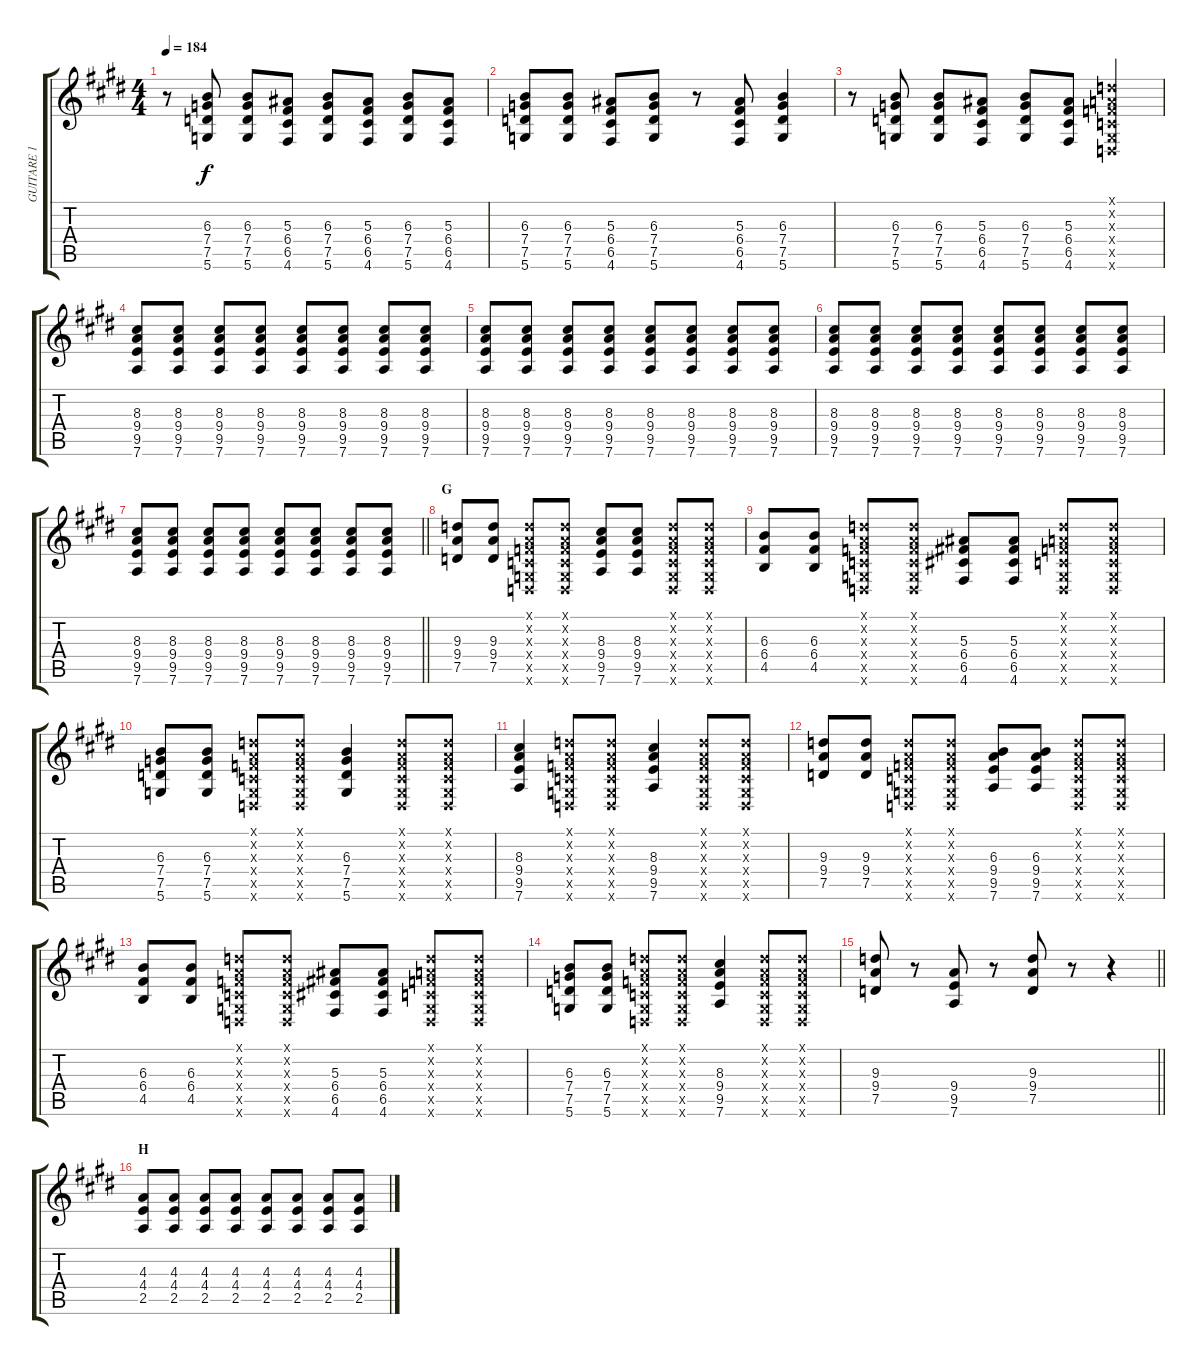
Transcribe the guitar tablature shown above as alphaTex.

\track ("GUITARE 1" "GUITARE 1") {instrument distortionguitar}
\staff {score tabs}
\tuning (D4 A3 F3 C3 G2 D2) {hide}
\ts (4 4)
\tempo 184
\clef g2
\ks e
r.8{dy f} (6.3 7.4 7.5 5.6).8 (6.3 7.4 7.5 5.6).8 (5.3 6.4 6.5 4.6).8 (6.3 7.4 7.5 5.6).8 (5.3 6.4 6.5 4.6).8 (6.3 7.4 7.5 5.6).8 (5.3 6.4 6.5 4.6).8 |
(6.3 7.4 7.5 5.6).8 (6.3 7.4 7.5 5.6).8 (5.3 6.4 6.5 4.6).8 (6.3 7.4 7.5 5.6).8 r.8 (5.3 6.4 6.5 4.6).8 (6.3 7.4 7.5 5.6).4 |
r.8 (6.3 7.4 7.5 5.6).8 (6.3 7.4 7.5 5.6).8 (5.3 6.4 6.5 4.6).8 (6.3 7.4 7.5 5.6).8 (5.3 6.4 6.5 4.6).8 (0.1{x} 0.2{x} 0.3{x} 0.4{x} 0.5{x} 0.6{x}).4 |
(8.3 9.4 9.5 7.6).8{volume 8 instrument distortionguitar} (8.3 9.4 9.5 7.6).8 (8.3 9.4 9.5 7.6).8 (8.3 9.4 9.5 7.6).8 (8.3 9.4 9.5 7.6).8 (8.3 9.4 9.5 7.6).8 (8.3 9.4 9.5 7.6).8 (8.3 9.4 9.5 7.6).8 |
(8.3 9.4 9.5 7.6).8 (8.3 9.4 9.5 7.6).8 (8.3 9.4 9.5 7.6).8 (8.3 9.4 9.5 7.6).8 (8.3 9.4 9.5 7.6).8 (8.3 9.4 9.5 7.6).8 (8.3 9.4 9.5 7.6).8 (8.3 9.4 9.5 7.6).8 |
(8.3 9.4 9.5 7.6).8 (8.3 9.4 9.5 7.6).8 (8.3 9.4 9.5 7.6).8 (8.3 9.4 9.5 7.6).8 (8.3 9.4 9.5 7.6).8 (8.3 9.4 9.5 7.6).8 (8.3 9.4 9.5 7.6).8 (8.3 9.4 9.5 7.6).8 |
\barLineRight lightlight
(8.3 9.4 9.5 7.6).8 (8.3 9.4 9.5 7.6).8 (8.3 9.4 9.5 7.6).8 (8.3 9.4 9.5 7.6).8 (8.3 9.4 9.5 7.6).8 (8.3 9.4 9.5 7.6).8 (8.3 9.4 9.5 7.6).8 (8.3 9.4 9.5 7.6).8 |
\section ("" "G")
(9.3 9.4 7.5).8{volume 9 instrument distortionguitar} (9.3 9.4 7.5).8 (0.1{x} 0.2{x} 0.3{x} 0.4{x} 0.5{x} 0.6{x}).8 (0.1{x} 0.2{x} 0.3{x} 0.4{x} 0.5{x} 0.6{x}).8 (8.3 9.4 9.5 7.6).8 (8.3 9.4 9.5 7.6).8 (0.1{x} 0.2{x} 0.3{x} 0.4{x} 0.5{x} 0.6{x}).8 (0.1{x} 0.2{x} 0.3{x} 0.4{x} 0.5{x} 0.6{x}).8 |
(6.3 6.4 4.5).8 (6.3 6.4 4.5).8 (0.1{x} 0.2{x} 0.3{x} 0.4{x} 0.5{x} 0.6{x}).8 (0.1{x} 0.2{x} 0.3{x} 0.4{x} 0.5{x} 0.6{x}).8 (5.3 6.4 6.5 4.6).8 (5.3 6.4 6.5 4.6).8 (0.1{x} 0.2{x} 0.3{x} 0.4{x} 0.5{x} 0.6{x}).8 (0.1{x} 0.2{x} 0.3{x} 0.4{x} 0.5{x} 0.6{x}).8 |
(6.3 7.4 7.5 5.6).8 (6.3 7.4 7.5 5.6).8 (0.1{x} 0.2{x} 0.3{x} 0.4{x} 0.5{x} 0.6{x}).8 (0.1{x} 0.2{x} 0.3{x} 0.4{x} 0.5{x} 0.6{x}).8 (6.3 7.4 7.5 5.6).4 (0.1{x} 0.2{x} 0.3{x} 0.4{x} 0.5{x} 0.6{x}).8 (0.1{x} 0.2{x} 0.3{x} 0.4{x} 0.5{x} 0.6{x}).8 |
(8.3 9.4 9.5 7.6).4 (0.1{x} 0.2{x} 0.3{x} 0.4{x} 0.5{x} 0.6{x}).8 (0.1{x} 0.2{x} 0.3{x} 0.4{x} 0.5{x} 0.6{x}).8 (8.3 9.4 9.5 7.6).4 (0.1{x} 0.2{x} 0.3{x} 0.4{x} 0.5{x} 0.6{x}).8 (0.1{x} 0.2{x} 0.3{x} 0.4{x} 0.5{x} 0.6{x}).8 |
(9.3 9.4 7.5).8 (9.3 9.4 7.5).8 (0.1{x} 0.2{x} 0.3{x} 0.4{x} 0.5{x} 0.6{x}).8 (0.1{x} 0.2{x} 0.3{x} 0.4{x} 0.5{x} 0.6{x}).8 (6.3 9.4 9.5 7.6).8 (6.3 9.4 9.5 7.6).8 (0.1{x} 0.2{x} 0.3{x} 0.4{x} 0.5{x} 0.6{x}).8 (0.1{x} 0.2{x} 0.3{x} 0.4{x} 0.5{x} 0.6{x}).8 |
(6.3 6.4 4.5).8 (6.3 6.4 4.5).8 (0.1{x} 0.2{x} 0.3{x} 0.4{x} 0.5{x} 0.6{x}).8 (0.1{x} 0.2{x} 0.3{x} 0.4{x} 0.5{x} 0.6{x}).8 (5.3 6.4 6.5 4.6).8 (5.3 6.4 6.5 4.6).8 (0.1{x} 0.2{x} 0.3{x} 0.4{x} 0.5{x} 0.6{x}).8 (0.1{x} 0.2{x} 0.3{x} 0.4{x} 0.5{x} 0.6{x}).8 |
(6.3 7.4 7.5 5.6).8 (6.3 7.4 7.5 5.6).8 (0.1{x} 0.2{x} 0.3{x} 0.4{x} 0.5{x} 0.6{x}).8 (0.1{x} 0.2{x} 0.3{x} 0.4{x} 0.5{x} 0.6{x}).8 (8.3 9.4 9.5 7.6).4 (0.1{x} 0.2{x} 0.3{x} 0.4{x} 0.5{x} 0.6{x}).8 (0.1{x} 0.2{x} 0.3{x} 0.4{x} 0.5{x} 0.6{x}).8 |
\barLineRight lightlight
(9.3 9.4 7.5).8 r.8 (9.4 9.5 7.6).8 r.8 (9.3 9.4 7.5).8 r.8 r.4 |
\section ("" "H")
(4.3 4.4 2.5).8{volume 8 instrument distortionguitar} (4.3 4.4 2.5).8 (4.3 4.4 2.5).8 (4.3 4.4 2.5).8 (4.3 4.4 2.5).8 (4.3 4.4 2.5).8 (4.3 4.4 2.5).8 (4.3 4.4 2.5).8
